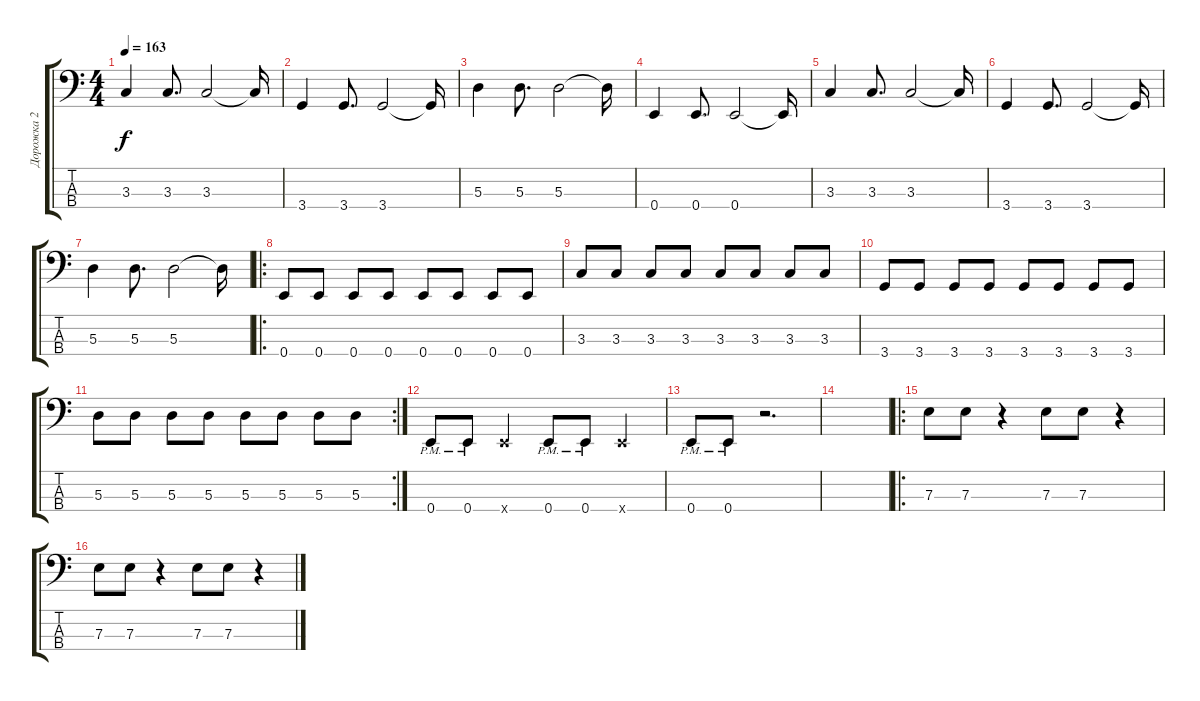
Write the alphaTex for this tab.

\track ("Дорожка 2" "Дорожка 2") {instrument electricbassfinger}
\staff {score tabs}
\tuning (G2 D2 A1 E1) {hide}
\ts (4 4)
\tempo 163
\clef f4
\ks c
3.3.4{dy f} 3.3.8{d} 3.3.2 3.3{t}.16 |
3.4.4 3.4.8{d} 3.4.2 3.4{t}.16 |
5.3.4 5.3.8{d} 5.3.2 5.3{t}.16 |
0.4.4 0.4.8{d} 0.4.2 0.4{t}.16 |
3.3.4 3.3.8{d} 3.3.2 3.3{t}.16 |
3.4.4 3.4.8{d} 3.4.2 3.4{t}.16 |
5.3.4 5.3.8{d} 5.3.2 5.3{t}.16 |
\ro
0.4.8 0.4.8 0.4.8 0.4.8 0.4.8 0.4.8 0.4.8 0.4.8 |
3.3.8 3.3.8 3.3.8 3.3.8 3.3.8 3.3.8 3.3.8 3.3.8 |
3.4.8 3.4.8 3.4.8 3.4.8 3.4.8 3.4.8 3.4.8 3.4.8 |
\rc 2
5.3.8 5.3.8 5.3.8 5.3.8 5.3.8 5.3.8 5.3.8 5.3.8 |
0.4{pm}.8 0.4{pm}.8 0.4{x}.4 0.4{pm}.8 0.4{pm}.8 0.4{x}.4 |
0.4{pm}.8 0.4{pm}.8 r.2{d} |
|
\ro
7.3.8 7.3.8 r.4 7.3.8 7.3.8 r.4 |
7.3.8 7.3.8 r.4 7.3.8 7.3.8 r.4
